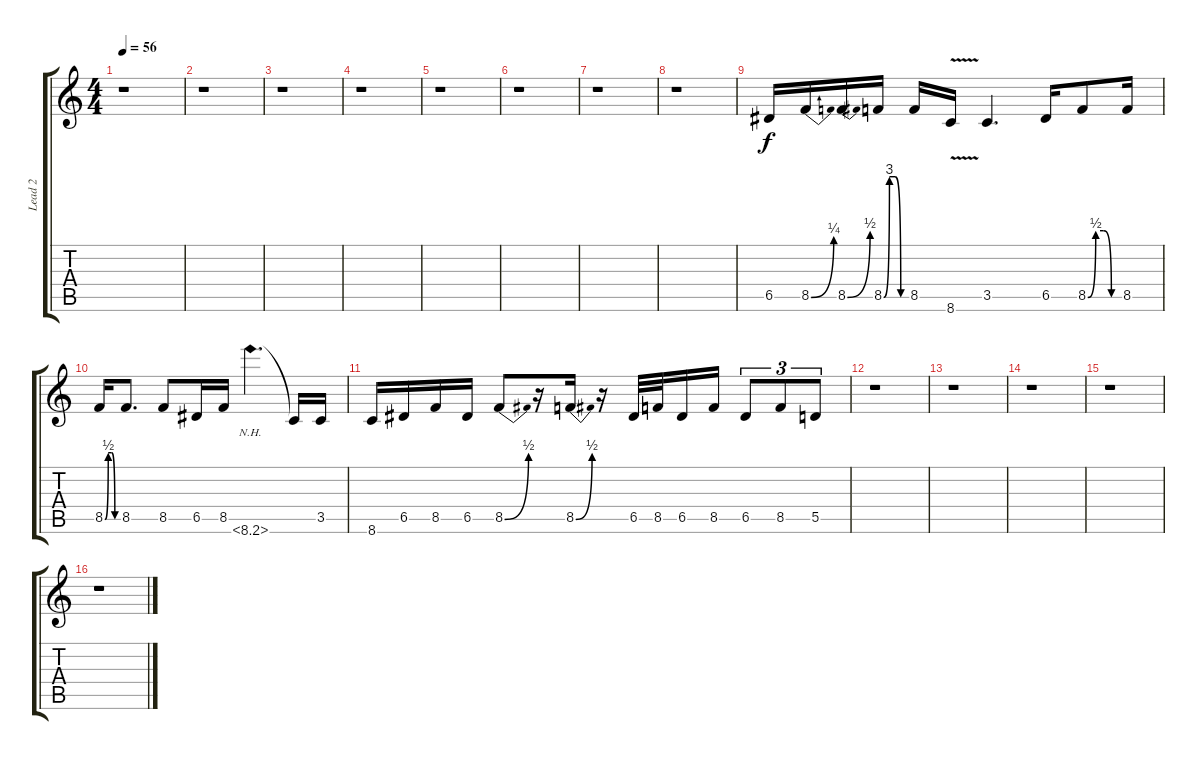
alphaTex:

\track ("Lead 2" "Lead 2") {instrument distortionguitar}
\staff {score tabs}
\tuning (E4 B3 G3 D3 A2 E2) {hide}
\ts (4 4)
\tempo 56
\clef g2
\ks c
r.1{dy f} |
r.1 |
r.1 |
r.1 |
r.1 |
r.1 |
r.1 |
r.1 |
6.5.16 8.5{be (bend 0 0 60 1)}.16 8.5{be (bend 0 0 60 2)}.16 8.5{be (custom 0 0 15 12 30 12 45 0 60 0)}.16 8.5.16 8.6{v}.16 3.5.4{d} 6.5.16 8.5{be (custom 0 0 15 2 30 2 45 0 60 0)}.8 8.5.16 |
8.5{be (custom 0 0 15 2 30 2 45 0 60 0)}.16 8.5.8{d} 8.5.8 6.5.16 8.5.16 8.6{nh}.4{d} 8.6{t}.16 3.5.16 |
8.6.16 6.5.16 8.5.16 6.5.16 8.5{be (bend 0 0 60 2)}.8 r.16 8.5{be (bend 0 0 60 2)}.16 r.16 6.5.32 8.5.32 6.5.16 8.5.16 6.5.8{tu (3 2)} 8.5.8{tu (3 2)} 5.5.8{tu (3 2)} |
r.1 |
r.1 |
r.1 |
r.1 |
r.1
